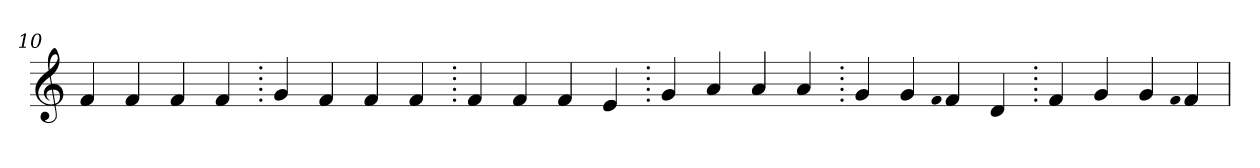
**kern
*part1
*staff1
*clefG2
=10.
4f
4f
4f
4f
=20.
4g
4f
4f
4f
=30.
4f
4f
4f
4e
=40.
4g
4a
4a
4a
=50.
4g
4g
qqf
4f
4d
=60.
4f
4g
4g
qqf
4f
=
*-
